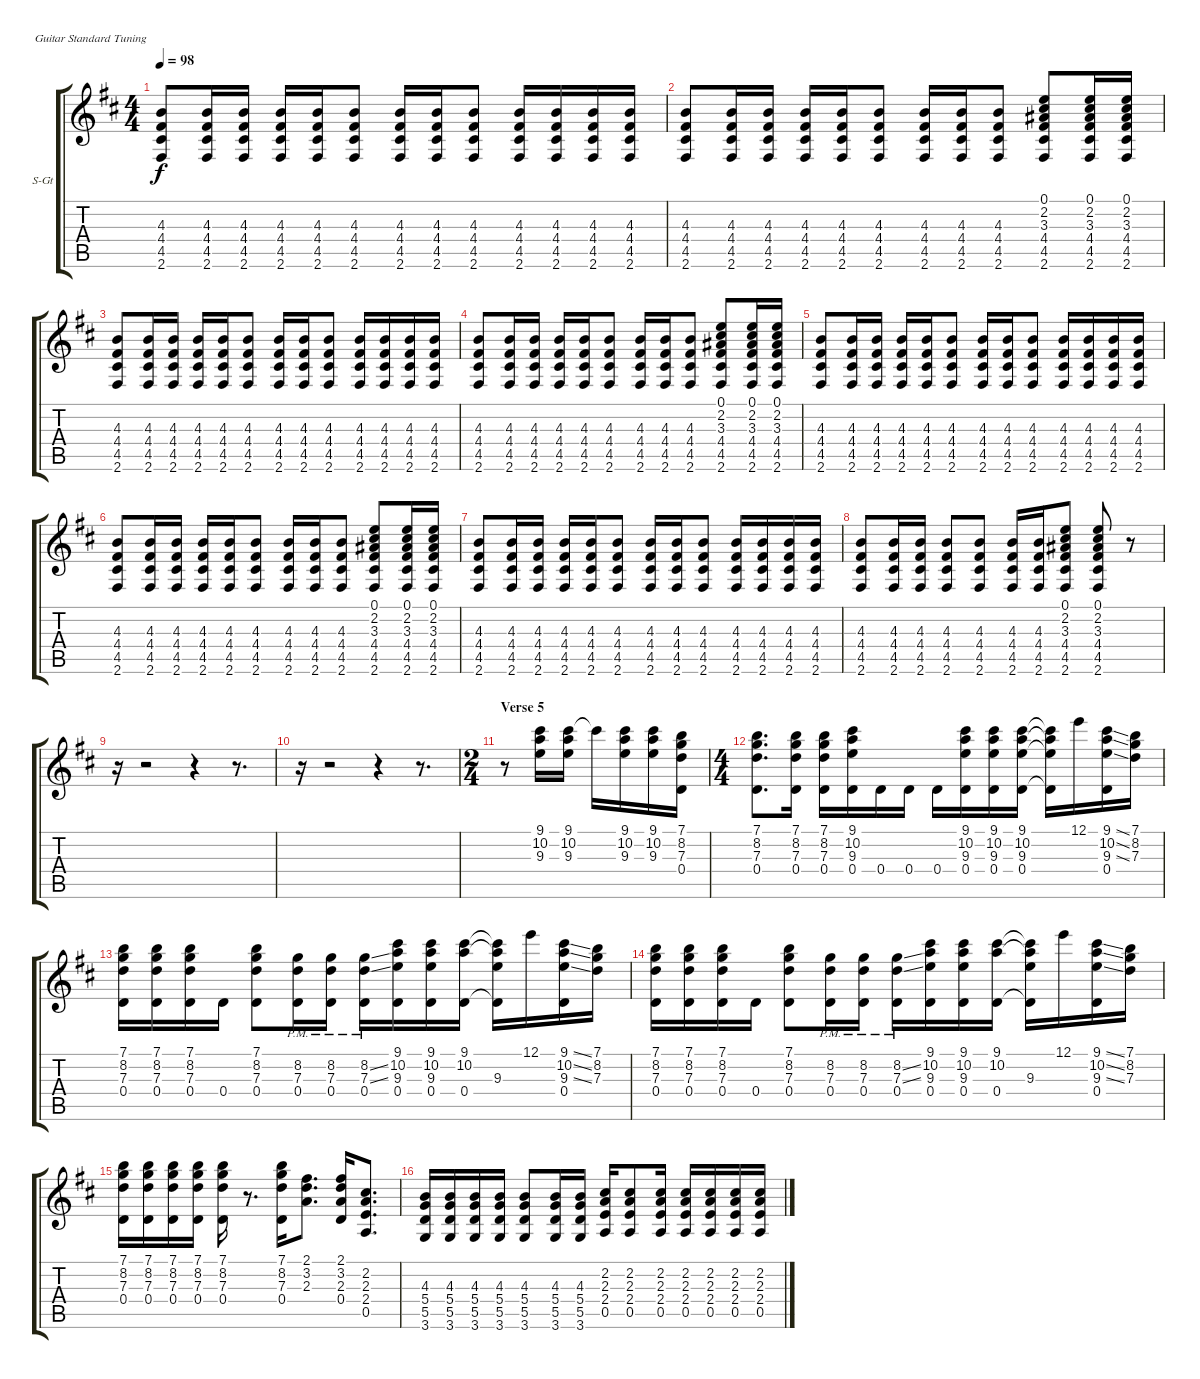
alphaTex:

\bracketExtendMode groupsimilarinstruments
\firstSystemTrackNameOrientation horizontal
\otherSystemsTrackNameOrientation horizontal
\track ("Acoustic Gtr 1" "S-Gt") {instrument acousticguitarsteel}
\staff {score tabs}
\tuning (E4 B3 G3 D3 A2 E2)
\ts (4 4)
\tempo 98
\clef g2
\ks d
(4.3 4.4 4.5 2.6).8{dy f} (4.3 4.4 4.5 2.6).16 (4.3 4.4 4.5 2.6).16 (4.3 4.4 4.5 2.6).16 (4.3 4.4 4.5 2.6).16 (4.3 4.4 4.5 2.6).8 (4.3 4.4 4.5 2.6).16 (4.3 4.4 4.5 2.6).16 (4.3 4.4 4.5 2.6).8 (4.3 4.4 4.5 2.6).16 (4.3 4.4 4.5 2.6).16 (4.3 4.4 4.5 2.6).16 (4.3 4.4 4.5 2.6).16 |
(4.3 4.4 4.5 2.6).8 (4.3 4.4 4.5 2.6).16 (4.3 4.4 4.5 2.6).16 (4.3 4.4 4.5 2.6).16 (4.3 4.4 4.5 2.6).16 (4.3 4.4 4.5 2.6).8 (4.3 4.4 4.5 2.6).16 (4.3 4.4 4.5 2.6).16 (4.3 4.4 4.5 2.6).8 (0.1 2.2 3.3 4.4 4.5 2.6).8 (0.1 2.2 3.3 4.4 4.5 2.6).16 (0.1 2.2 3.3 4.4 4.5 2.6).16 |
(4.3 4.4 4.5 2.6).8 (4.3 4.4 4.5 2.6).16 (4.3 4.4 4.5 2.6).16 (4.3 4.4 4.5 2.6).16 (4.3 4.4 4.5 2.6).16 (4.3 4.4 4.5 2.6).8 (4.3 4.4 4.5 2.6).16 (4.3 4.4 4.5 2.6).16 (4.3 4.4 4.5 2.6).8 (4.3 4.4 4.5 2.6).16 (4.3 4.4 4.5 2.6).16 (4.3 4.4 4.5 2.6).16 (4.3 4.4 4.5 2.6).16 |
(4.3 4.4 4.5 2.6).8 (4.3 4.4 4.5 2.6).16 (4.3 4.4 4.5 2.6).16 (4.3 4.4 4.5 2.6).16 (4.3 4.4 4.5 2.6).16 (4.3 4.4 4.5 2.6).8 (4.3 4.4 4.5 2.6).16 (4.3 4.4 4.5 2.6).16 (4.3 4.4 4.5 2.6).8 (0.1 2.2 3.3 4.4 4.5 2.6).8 (0.1 2.2 3.3 4.4 4.5 2.6).16 (0.1 2.2 3.3 4.4 4.5 2.6).16 |
(4.3 4.4 4.5 2.6).8 (4.3 4.4 4.5 2.6).16 (4.3 4.4 4.5 2.6).16 (4.3 4.4 4.5 2.6).16 (4.3 4.4 4.5 2.6).16 (4.3 4.4 4.5 2.6).8 (4.3 4.4 4.5 2.6).16 (4.3 4.4 4.5 2.6).16 (4.3 4.4 4.5 2.6).8 (4.3 4.4 4.5 2.6).16 (4.3 4.4 4.5 2.6).16 (4.3 4.4 4.5 2.6).16 (4.3 4.4 4.5 2.6).16 |
(4.3 4.4 4.5 2.6).8 (4.3 4.4 4.5 2.6).16 (4.3 4.4 4.5 2.6).16 (4.3 4.4 4.5 2.6).16 (4.3 4.4 4.5 2.6).16 (4.3 4.4 4.5 2.6).8 (4.3 4.4 4.5 2.6).16 (4.3 4.4 4.5 2.6).16 (4.3 4.4 4.5 2.6).8 (0.1 2.2 3.3 4.4 4.5 2.6).8 (0.1 2.2 3.3 4.4 4.5 2.6).16 (0.1 2.2 3.3 4.4 4.5 2.6).16 |
(4.3 4.4 4.5 2.6).8 (4.3 4.4 4.5 2.6).16 (4.3 4.4 4.5 2.6).16 (4.3 4.4 4.5 2.6).16 (4.3 4.4 4.5 2.6).16 (4.3 4.4 4.5 2.6).8 (4.3 4.4 4.5 2.6).16 (4.3 4.4 4.5 2.6).16 (4.3 4.4 4.5 2.6).8 (4.3 4.4 4.5 2.6).16 (4.3 4.4 4.5 2.6).16 (4.3 4.4 4.5 2.6).16 (4.3 4.4 4.5 2.6).16 |
(4.3 4.4 4.5 2.6).8 (4.3 4.4 4.5 2.6).16 (4.3 4.4 4.5 2.6).16 (4.3 4.4 4.5 2.6).8 (4.3 4.4 4.5 2.6).8 (4.3 4.4 4.5 2.6).16 (4.3 4.4 4.5 2.6).16 (0.1 2.2 3.3 4.4 4.5 2.6).8 (0.1 2.2 3.3 4.4 4.5 2.6).8 r.8 |
r.16 r.2 r.4 r.8{d} |
r.16 r.2 r.4 r.8{d} |
\ts (2 4)
\section ("" "Verse 5")
r.8 (9.1 10.2 9.3).16 (9.1 10.2 9.3).16 9.1{t}.16 (9.1 10.2 9.3).16 (9.1 10.2 9.3).16 (7.1 8.2 7.3 0.4).16 |
\ts (4 4)
(7.1 8.2 7.3 0.4).8{d} (7.1 8.2 7.3 0.4).16 (7.1 8.2 7.3 0.4).16 (9.1 10.2 9.3 0.4).16 0.4.16 0.4.16 0.4.16 (9.1 10.2 9.3 0.4).16 (9.1 10.2 9.3 0.4).16 (9.1 10.2 9.3 0.4).16 (9.1{t} 10.2{t} 9.3{t} 0.4{t}).16 12.1.16 (9.1{ss} 10.2{ss} 9.3{ss} 0.4).16 (7.1 8.2 7.3).16 |
(7.1 8.2 7.3 0.4).16 (7.1 8.2 7.3 0.4).16 (7.1 8.2 7.3 0.4).16 0.4.16 (7.1 8.2 7.3 0.4).8 (8.2{pm} 7.3{pm} 0.4{pm}).16 (8.2{pm} 7.3{pm} 0.4{pm}).16 (8.2{ss} 7.3{ss} 0.4{pm}).16 (9.1 10.2 9.3 0.4).16 (9.1 10.2 9.3 0.4).16 (9.1 10.2 0.4).16 (9.1{t} 10.2{t} 9.3 0.4{t}).16 12.1.16 (9.1{ss} 10.2{ss} 9.3{ss} 0.4).16 (7.1 8.2 7.3).16 |
(7.1 8.2 7.3 0.4).16 (7.1 8.2 7.3 0.4).16 (7.1 8.2 7.3 0.4).16 0.4.16 (7.1 8.2 7.3 0.4).8 (8.2{pm} 7.3{pm} 0.4{pm}).16 (8.2{pm} 7.3{pm} 0.4{pm}).16 (8.2{ss} 7.3{ss} 0.4{pm}).16 (9.1 10.2 9.3 0.4).16 (9.1 10.2 9.3 0.4).16 (9.1 10.2 0.4).16 (9.1{t} 10.2{t} 9.3 0.4{t}).16 12.1.16 (9.1{ss} 10.2{ss} 9.3{ss} 0.4).16 (7.1 8.2 7.3).16 |
(7.1 8.2 7.3 0.4).16 (7.1 8.2 7.3 0.4).16 (7.1 8.2 7.3 0.4).16 (7.1 8.2 7.3 0.4).16 (7.1 8.2 7.3 0.4).16 r.8{d} (7.1 8.2 7.3 0.4).16 (2.1 3.2 2.3).8{d} (2.1 3.2 2.3 0.4).16 (2.2 2.3 2.4 0.5).8{d} |
(4.3 5.4 5.5 3.6).16 (4.3 5.4 5.5 3.6).16 (4.3 5.4 5.5 3.6).16 (4.3 5.4 5.5 3.6).16 (4.3 5.4 5.5 3.6).8 (4.3 5.4 5.5 3.6).16 (4.3 5.4 5.5 3.6).16 (2.2 2.3 2.4 0.5).16 (2.2 2.3 2.4 0.5).8 (2.2 2.3 2.4 0.5).16 (2.2 2.3 2.4 0.5).16 (2.2 2.3 2.4 0.5).16 (2.2 2.3 2.4 0.5).16 (2.2 2.3 2.4 0.5).16
